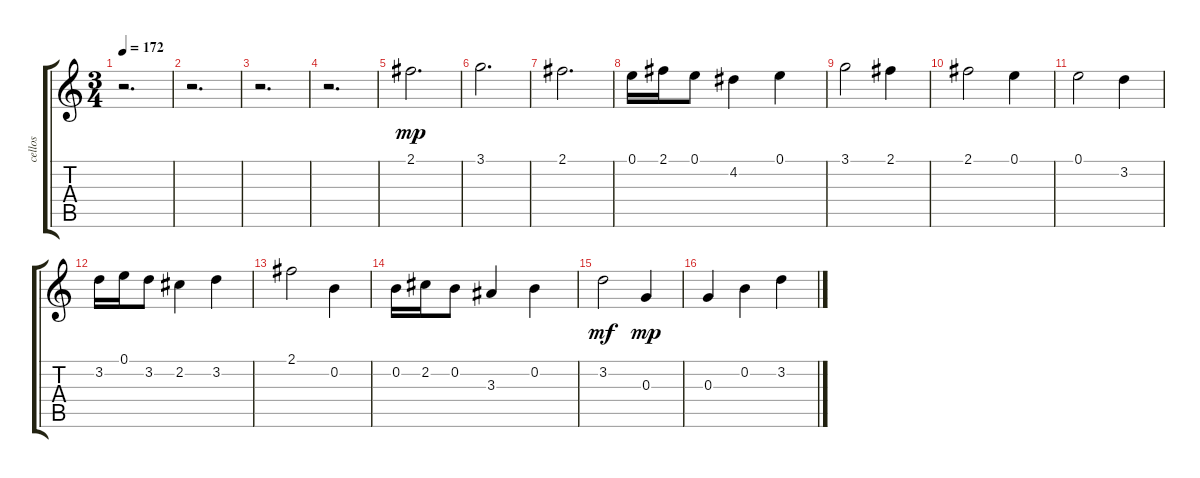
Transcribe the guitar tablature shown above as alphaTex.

\track ("cellos" "cellos") {instrument contrabass}
\staff {score tabs}
\tuning (E4 B3 G3 D3 A2 E2) {hide}
\ts (3 4)
\tempo 172
\clef g2
\ks c
r.2{d dy mp} |
r.2{d} |
r.2{d} |
r.2{d} |
2.1.2{d} |
3.1.2{d} |
2.1.2{d} |
0.1.16 2.1.16 0.1.8 4.2.4 0.1.4 |
3.1.2 2.1.4 |
2.1.2 0.1.4 |
0.1.2 3.2.4 |
3.2.16 0.1.16 3.2.8 2.2.4 3.2.4 |
2.1.2 0.2.4 |
0.2.16 2.2.16 0.2.8 3.3.4 0.2.4 |
3.2.2{dy mf} 0.3.4{dy mp} |
0.3.4 0.2.4 3.2.4
